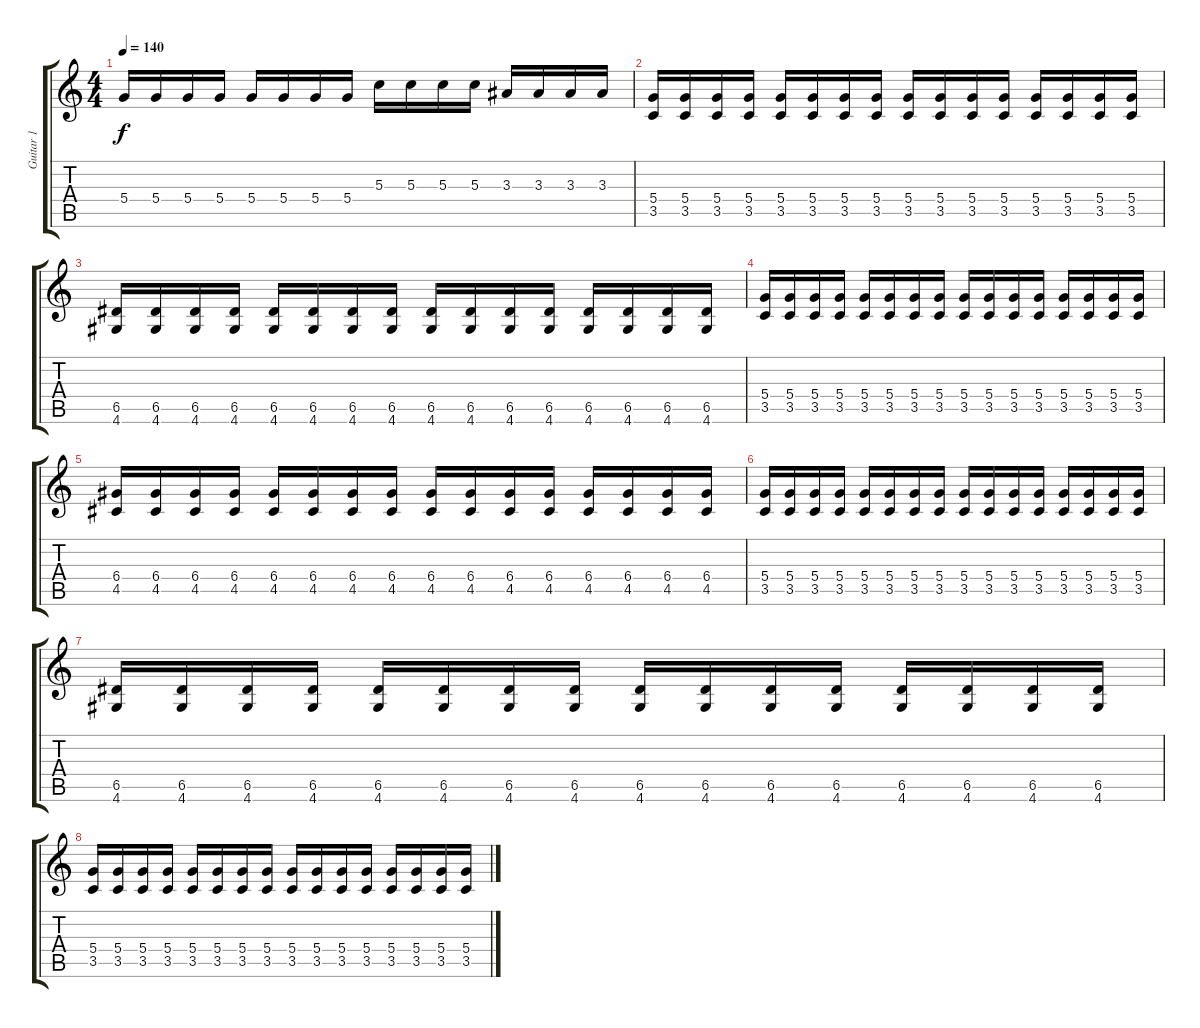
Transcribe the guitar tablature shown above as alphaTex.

\track ("Guitar 1" "Guitar 1") {instrument distortionguitar}
\staff {score tabs}
\tuning (E4 B3 G3 D3 A2 E2) {hide}
\ts (4 4)
\tempo 140
\clef g2
\ks c
5.4.16{dy f} 5.4.16 5.4.16 5.4.16 5.4.16 5.4.16 5.4.16 5.4.16 5.3.16 5.3.16 5.3.16 5.3.16 3.3.16 3.3.16 3.3.16 3.3.16 |
(5.4 3.5).16 (5.4 3.5).16 (5.4 3.5).16 (5.4 3.5).16 (5.4 3.5).16 (5.4 3.5).16 (5.4 3.5).16 (5.4 3.5).16 (5.4 3.5).16 (5.4 3.5).16 (5.4 3.5).16 (5.4 3.5).16 (5.4 3.5).16 (5.4 3.5).16 (5.4 3.5).16 (5.4 3.5).16 |
(6.5 4.6).16 (6.5 4.6).16 (6.5 4.6).16 (6.5 4.6).16 (6.5 4.6).16 (6.5 4.6).16 (6.5 4.6).16 (6.5 4.6).16 (6.5 4.6).16 (6.5 4.6).16 (6.5 4.6).16 (6.5 4.6).16 (6.5 4.6).16 (6.5 4.6).16 (6.5 4.6).16 (6.5 4.6).16 |
(5.4 3.5).16 (5.4 3.5).16 (5.4 3.5).16 (5.4 3.5).16 (5.4 3.5).16 (5.4 3.5).16 (5.4 3.5).16 (5.4 3.5).16 (5.4 3.5).16 (5.4 3.5).16 (5.4 3.5).16 (5.4 3.5).16 (5.4 3.5).16 (5.4 3.5).16 (5.4 3.5).16 (5.4 3.5).16 |
(6.4 4.5).16 (6.4 4.5).16 (6.4 4.5).16 (6.4 4.5).16 (6.4 4.5).16 (6.4 4.5).16 (6.4 4.5).16 (6.4 4.5).16 (6.4 4.5).16 (6.4 4.5).16 (6.4 4.5).16 (6.4 4.5).16 (6.4 4.5).16 (6.4 4.5).16 (6.4 4.5).16 (6.4 4.5).16 |
(5.4 3.5).16 (5.4 3.5).16 (5.4 3.5).16 (5.4 3.5).16 (5.4 3.5).16 (5.4 3.5).16 (5.4 3.5).16 (5.4 3.5).16 (5.4 3.5).16 (5.4 3.5).16 (5.4 3.5).16 (5.4 3.5).16 (5.4 3.5).16 (5.4 3.5).16 (5.4 3.5).16 (5.4 3.5).16 |
(6.5 4.6).16 (6.5 4.6).16 (6.5 4.6).16 (6.5 4.6).16 (6.5 4.6).16 (6.5 4.6).16 (6.5 4.6).16 (6.5 4.6).16 (6.5 4.6).16 (6.5 4.6).16 (6.5 4.6).16 (6.5 4.6).16 (6.5 4.6).16 (6.5 4.6).16 (6.5 4.6).16 (6.5 4.6).16 |
(5.4 3.5).16 (5.4 3.5).16 (5.4 3.5).16 (5.4 3.5).16 (5.4 3.5).16 (5.4 3.5).16 (5.4 3.5).16 (5.4 3.5).16 (5.4 3.5).16 (5.4 3.5).16 (5.4 3.5).16 (5.4 3.5).16 (5.4 3.5).16 (5.4 3.5).16 (5.4 3.5).16 (5.4 3.5).16
